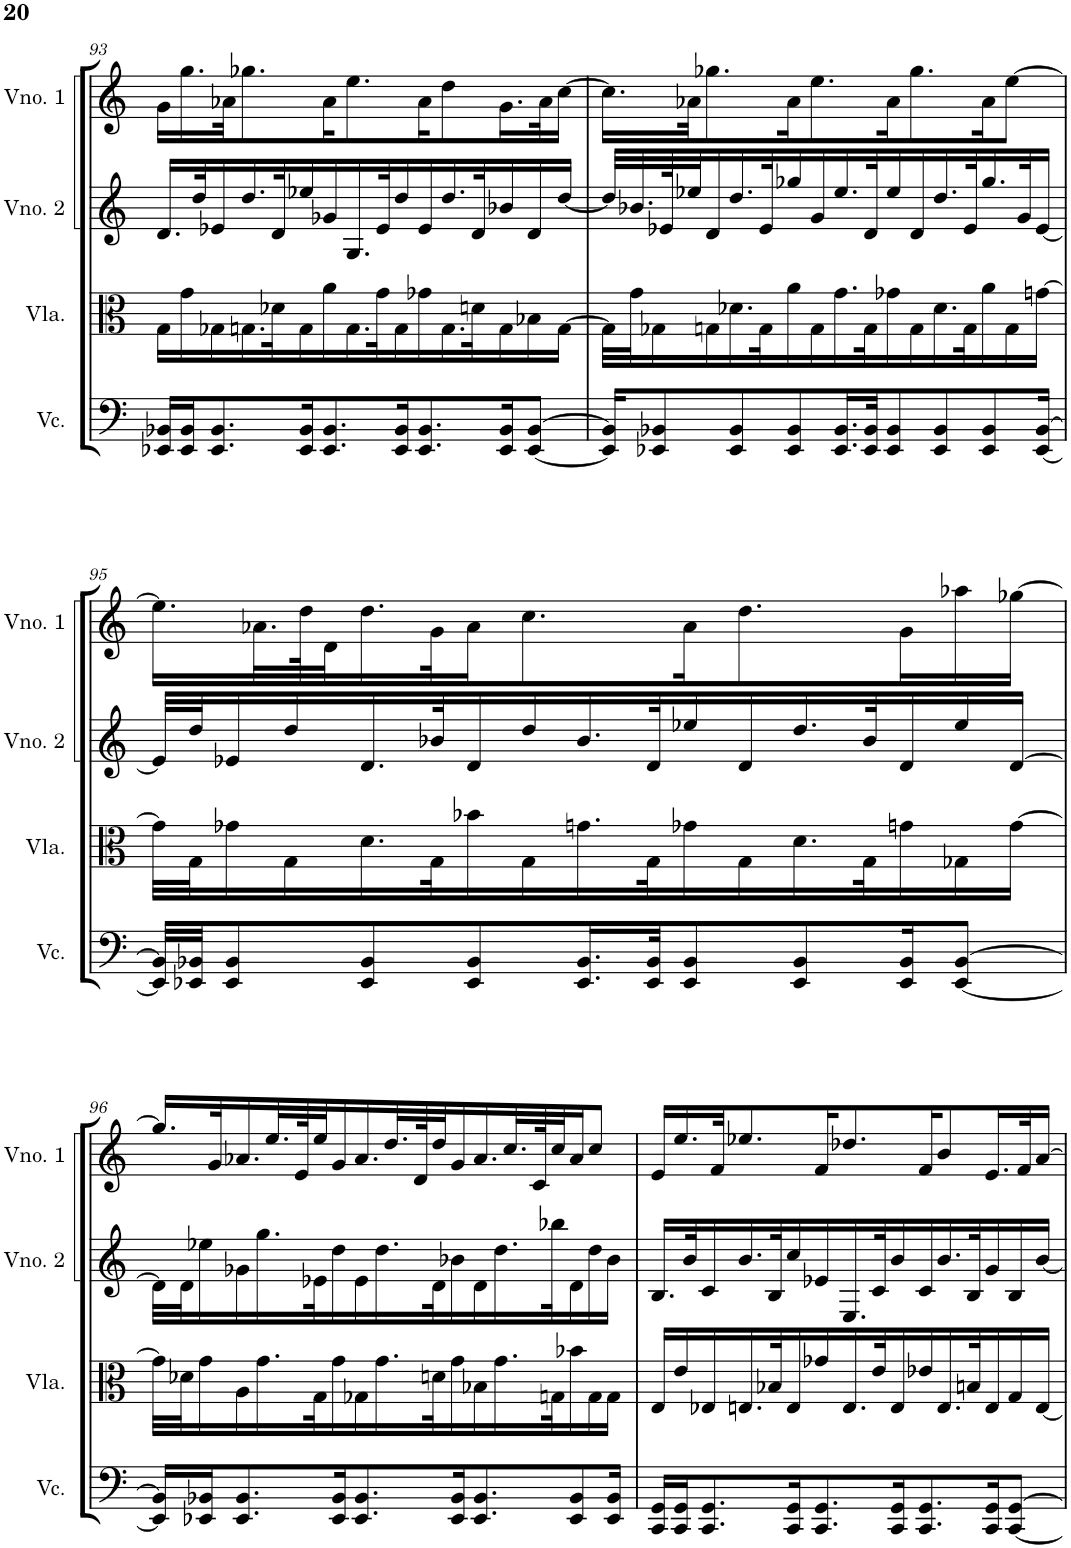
**kern	**kern	**kern	**kern
*part4	*part3	*part2	*part1
*staff4	*staff3	*staff2	*staff1
*I"Violoncelo	*I"Viola	*I"Violino 2	*I"Violino 1
*I'Vc.	*I'Vla.	*I'Vno. 2	*I'Vno. 1
!!LO:PB:g=z
*clefF4	*clefC3	*clefG2	*clefG2
*k[]	*k[]	*k[]	*k[]
*M4/4	*M4/4	*M4/4	*M4/4
=93	=93	=93	=93
16EE-X/ 16BB-X/LL	16G\LL	16.d/LL	16g\LL
16EE-/ 16BB-/J	16g\	.	16.gg\
.	.	32dd/K	.
8.EE-/ 8.BB-/	16G-X\	16e-X/	.
.	.	.	32a-X\JK
.	16.Gn\	16.dd/	8.gg-X\
.	32d-X\K	32d/K	.
16EE-/ 16BB-/K	16G\	16ee-X/	.
8.EE-/ 8.BB-/	16a\	16g-X/	16a-\K
.	16.G\	16.G/	8.ee\
.	32g\K	32e-/K	.
16EE-/ 16BB-/K	16G\	16dd/	.
8.EE-/ 8.BB-/	16g-X\	16e-/	16a-\K
.	16.G\	16.dd/	8dd\
.	32dn\K	32d/K	.
16EE-/ 16BB-/K	16G\	16b-X/	16.g\L
[8EE-/ [8BB-/J	16B-X\	16d/	.
.	.	.	32a-\K
.	[16G\JJ	[16dd/JJ	[16cc\JJ
=94	=94	=94	=94
16EE-/] 16BB-/]KL	32G\LLL]	32dd/LLL]	16.cc\LL]
.	32g\J	32.b-X/	.
8EE-X/ 8BB-X/	16G-X\	.	.
.	.	64e-X/K	.
.	.	32ee-X/J	32a-X\JK
.	16Gn\	16d/	8.gg-X\
8EE-/ 8BB-/	16.d-X\	16.dd/	.
.	32G\K	32e-/K	.
8EE-/ 8BB-/	16a\	16gg-X/	16a-\K
.	16G\	16g/	8.ee\
16.EE-/ 16.BB-/L	16.g\	16.ee-/	.
32EE-/ 32BB-/JK	32G\K	32d/K	.
8EE-/ 8BB-/	16g-X\	16ee-/	16a-\K
.	16G\	16d/	8.gg-\
8EE-/ 8BB-/	16.d-\	16.dd/	.
.	32G\K	32e-/K	.
8EE-/ 8BB-/	16a\	16.gg-/	16a-\K
.	16G\	.	[8ee\J
.	.	32g/K	.
[16EE-/ [16BB-/Jk	[16gn\JJ	[16e-/JJ	.
!!LO:LB:g=z
=95	=95	=95	=95
32EE-/] 32BB-/]LLL	32g\LLL]	32e-/LLL]	16.ee\LL]
32EE-X/ 32BB-X/JJ	32G\J	32dd/J	.
8EE-/ 8BB-/	16g-X\	16e-X/	.
.	.	.	32.a-X\L
.	16G\	16dd/	.
.	.	.	64dd\K
.	.	.	32d\J
8EE-/ 8BB-/	16.d\	16.d/	16.dd\
.	32G\K	32b-X/K	32g\K
8EE-/ 8BB-/	16b-X\	16d/	16a-\J
.	16G\	16dd/	8.cc\
16.EE-/ 16.BB-/L	16.gn\	16.b-/	.
32EE-/ 32BB-/JK	32G\K	32d/K	.
8EE-/ 8BB-/	16g-X\	16ee-X/	16a-\K
.	16G\	16d/	8.dd\
8EE-/ 8BB-/	16.d\	16.dd/	.
.	32G\K	32b-/K	.
16EE-/ 16BB-/K	16gn\	16d/	16g\L
[8EE-/ [8BB-/J	16G-X\	16ee-/	16aa-X\
.	[16g\JJ	[16d/JJ	[16gg-X\JJ
!!LO:LB:g=z
=96	=96	=96	=96
16EE-/] 16BB-/]LL	32g\LLL]	32d\LLL]	16.gg-/LL]
.	32d-X\J	32d\J	.
16EE-X/ 16BB-X/J	16g\	16ee-X\	.
.	.	.	32g/K
8.EE-/ 8.BB-/	16A\	16g-X\	16.a-X/
.	16.g\	16.gg\	.
.	.	.	32.ee/L
.	.	.	64e/K
.	32G\K	32e-X\K	32ee/J
16EE-/ 16BB-/K	16g\	16dd\	16g/
8.EE-/ 8.BB-/	16G-X\	16e-\	16.a-/
.	16.g\	16.dd\	.
.	.	.	32.dd/L
.	.	.	64d/K
.	32dn\K	32d\K	32dd/J
16EE-/ 16BB-/K	16g\	16b-X\	16g/
8.EE-/ 8.BB-/	16B-X\	16d\	16.a-/
.	16.g\	16.dd\	.
.	.	.	32.cc/L
.	.	.	64c/K
.	32Gn\K	32bb-X\K	32cc/J
8EE-/ 8BB-/	16b-X\	16d\	16a-/J
.	16G\	16dd\	8cc/J
16EE-/ 16BB-/Jk	16G\JJ	16b-\JJ	.
=97	=97	=97	=97
16CC/ 16GG/LL	16E/LL	16.B/LL	16e/LL
16CC/ 16GG/J	16e/	.	16.ee/
.	.	32b/K	.
8.CC/ 8.GG/	16E-X/	16c/	.
.	.	.	32f/JK
.	16.En/	16.b/	8.ee-X/
.	32B-X/K	32B/K	.
16CC/ 16GG/K	16E/	16cc/	.
8.CC/ 8.GG/	16g-X/	16e-X/	16f/K
.	16.E/	16.E/	8.dd-X/
.	32e/K	32c/K	.
16CC/ 16GG/K	16E/	16b/	.
8.CC/ 8.GG/	16e-X/	16c/	16f/K
.	16.E/	16.b/	8b/
.	32Bn/K	32B/K	.
16CC/ 16GG/K	16E/	16g/	16.e/L
[8CC/ [8GG/J	16G/	16B/	.
.	.	.	32f/K
.	[16E/JJ	[16b/JJ	[16a/JJ
=	=	=	=
*-	*-	*-	*-
